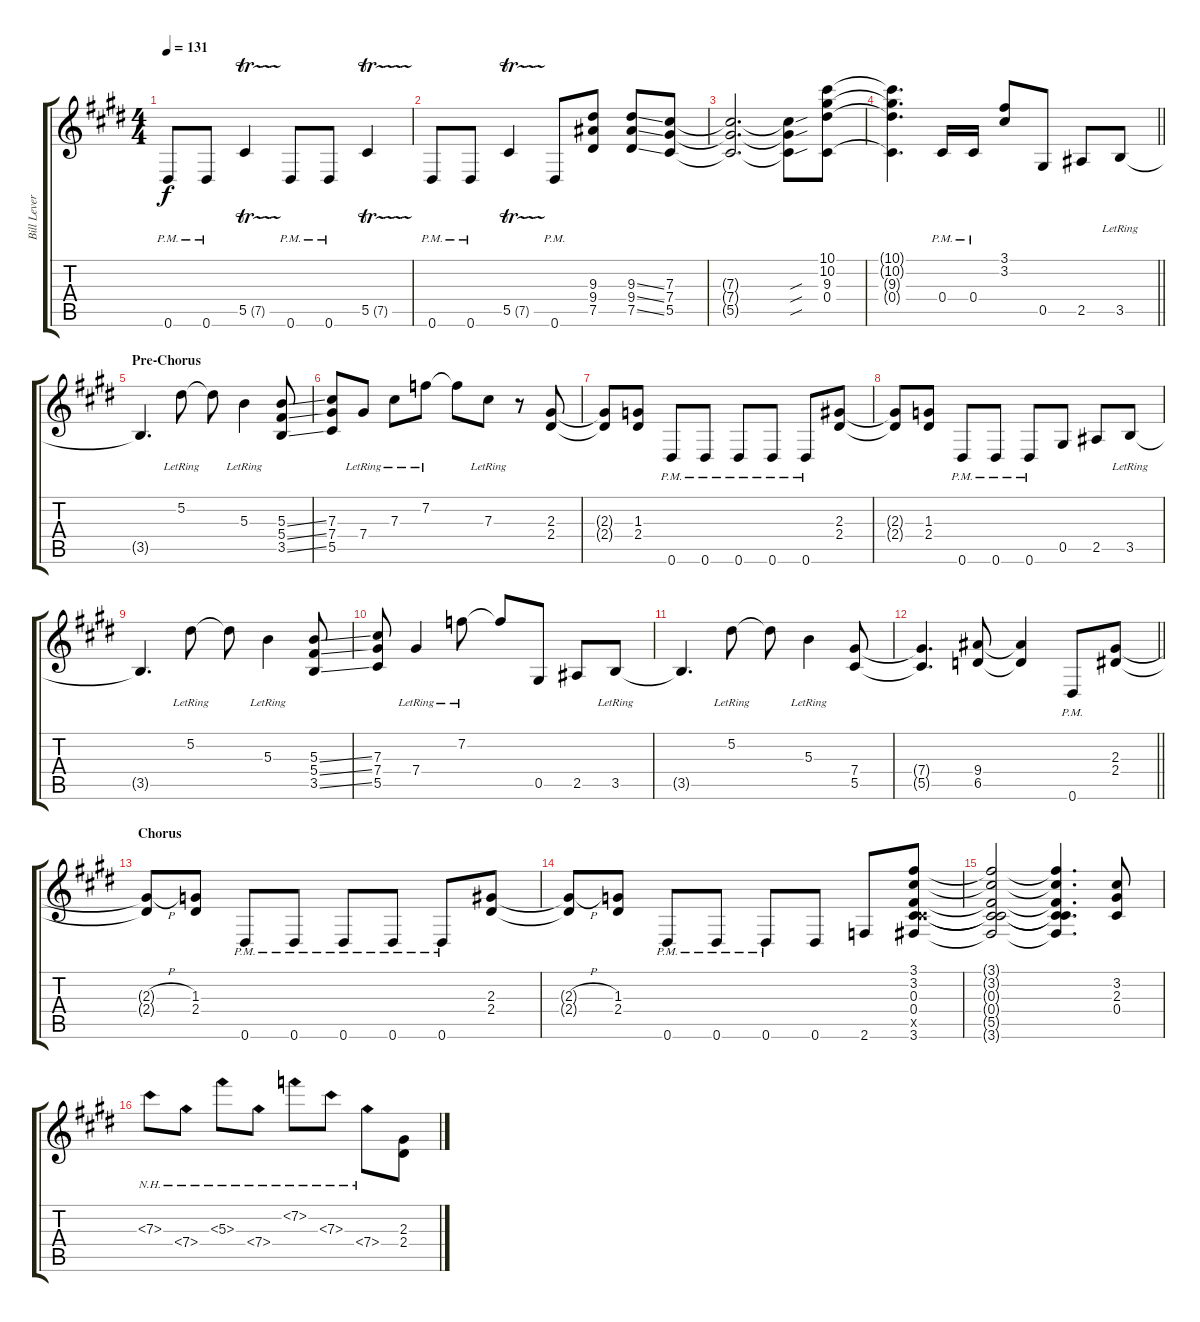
\track ("Bill Leverty Dist. Rhy Right" "Bill Lever") {instrument overdrivenguitar}
\staff {score tabs}
\tuning (Eb4 Bb3 Gb3 Db3 Ab2 Eb2) {hide}
\ts (4 4)
\tempo 131
\clef g2
\ks e
0.6{pm}.8{dy f} 0.6{pm}.8 5.5{tr (7 32)}.4 0.6{pm}.8 0.6{pm}.8 5.5{tr (7 32)}.4 |
0.6{pm}.8 0.6{pm}.8 5.5{tr (7 32)}.4 0.6{pm}.8 (9.3 9.4 7.5).8 (9.3{ss} 9.4{ss} 7.5{ss}).8 (7.3 7.4 5.5).8 |
(7.3{t} 7.4{t} 5.5{t}).2{d} (7.3{sou t} 7.4{sou t} 5.5{sou t}).8 (10.1 10.2 9.3 0.4).8 |
\barLineRight lightlight
(10.1{t} 10.2{t} 9.3{t} 0.4{t}).4{d} 0.4{pm}.16 0.4{pm}.16 (3.1 3.2).8 0.5.8 2.5.8 3.5{lr}.8 |
\section ("" "Pre-Chorus")
3.5{t}.4{d} 5.2{lr}.8 5.2{t}.8 5.3{lr}.4 (5.3{ss} 5.4{ss} 3.5{ss}).8 |
(7.3 7.4 5.5).8 7.4{lr}.8 7.3{lr}.8 7.2{lr}.8 7.2{t}.8 7.3{lr}.8 r.8 (2.3 2.4).8 |
(2.3{t} 2.4{t}).8 (1.3 2.4).8 0.6{pm}.8 0.6{pm}.8 0.6{pm}.8 0.6{pm}.8 0.6{pm}.8 (2.3 2.4).8 |
(2.3{t} 2.4{t}).8 (1.3 2.4).8 0.6{pm}.8 0.6{pm}.8 0.6{pm}.8 0.5.8 2.5.8 3.5{lr}.8 |
3.5{t}.4{d} 5.2{lr}.8 5.2{t}.8 5.3{lr}.4 (5.3{ss} 5.4{ss} 3.5{ss}).8 |
(7.3 7.4 5.5).8 7.4{lr}.4 7.2{lr}.8 7.2{t}.8 0.5.8 2.5.8 3.5{lr}.8 |
3.5{t}.4{d} 5.2{lr}.8 5.2{t}.8 5.3{lr}.4 (7.4 5.5).8 |
\barLineRight lightlight
(7.4{t} 5.5{t}).4{d} (9.4 6.5).8 (9.4{t} 6.5{t}).4 0.6{pm}.8 (2.3 2.4).8 |
\section ("" "Chorus")
(2.3{h t} 2.4{t}).8 (1.3 2.4).8 0.6{pm}.8 0.6{pm}.8 0.6{pm}.8 0.6{pm}.8 0.6{pm}.8 (2.3 2.4).8 |
(2.3{h t} 2.4{t}).8 (1.3 2.4).8 0.6{pm}.8 0.6{pm}.8 0.6{pm}.8 0.6.8 2.6.8 (3.1 3.2 0.3 0.4 5.5{x} 3.6).8 |
(3.1{t} 3.2{t} 0.3{t} 0.4{t} 5.5{t} 3.6{t}).2 (3.1{t} 3.2{t} 0.3{t} 0.4{t} 5.5{t} 3.6{t}).4{d} (3.2 2.3 0.4).8 |
7.3{nh}.8 7.4{nh}.8 5.3{nh}.8 7.4{nh}.8 7.2{nh}.8 7.3{nh}.8 7.4{nh}.8 (2.3 2.4).8
